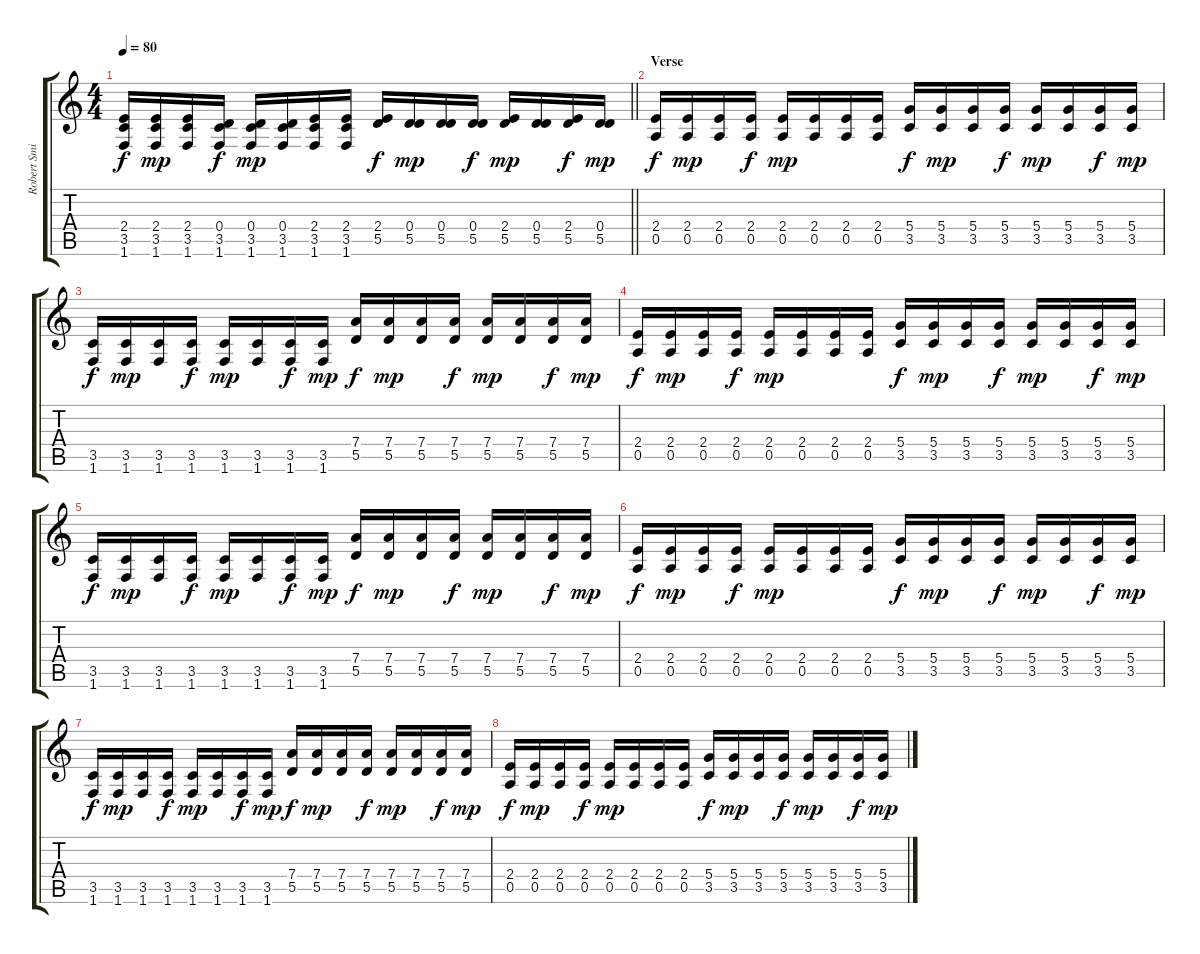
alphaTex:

\track ("Robert Smith 1" "Robert Smi") {instrument electricguitarclean}
\staff {score tabs}
\tuning (E4 B3 G3 D3 A2 E2) {hide}
\ts (4 4)
\tempo 80
\clef g2
\barLineRight lightlight
\ks c
(2.4 3.5 1.6).16{dy f} (2.4 3.5 1.6).16{dy mp} (2.4 3.5 1.6).16 (0.4 3.5 1.6).16{dy f} (0.4 3.5 1.6).16{dy mp} (0.4 3.5 1.6).16 (2.4 3.5 1.6).16 (2.4 3.5 1.6).16 (2.4 5.5).16{dy f} (0.4 5.5).16{dy mp} (0.4 5.5).16 (0.4 5.5).16{dy f} (2.4 5.5).16{dy mp} (0.4 5.5).16 (2.4 5.5).16{dy f} (0.4 5.5).16{dy mp} |
\section ("" "Verse")
(2.4 0.5).16{dy f} (2.4 0.5).16{dy mp} (2.4 0.5).16 (2.4 0.5).16{dy f} (2.4 0.5).16{dy mp} (2.4 0.5).16 (2.4 0.5).16 (2.4 0.5).16 (5.4 3.5).16{dy f} (5.4 3.5).16{dy mp} (5.4 3.5).16 (5.4 3.5).16{dy f} (5.4 3.5).16{dy mp} (5.4 3.5).16 (5.4 3.5).16{dy f} (5.4 3.5).16{dy mp} |
(3.5 1.6).16{dy f} (3.5 1.6).16{dy mp} (3.5 1.6).16 (3.5 1.6).16{dy f} (3.5 1.6).16{dy mp} (3.5 1.6).16 (3.5 1.6).16{dy f} (3.5 1.6).16{dy mp} (7.4 5.5).16{dy f} (7.4 5.5).16{dy mp} (7.4 5.5).16 (7.4 5.5).16{dy f} (7.4 5.5).16{dy mp} (7.4 5.5).16 (7.4 5.5).16{dy f} (7.4 5.5).16{dy mp} |
(2.4 0.5).16{dy f} (2.4 0.5).16{dy mp} (2.4 0.5).16 (2.4 0.5).16{dy f} (2.4 0.5).16{dy mp} (2.4 0.5).16 (2.4 0.5).16 (2.4 0.5).16 (5.4 3.5).16{dy f} (5.4 3.5).16{dy mp} (5.4 3.5).16 (5.4 3.5).16{dy f} (5.4 3.5).16{dy mp} (5.4 3.5).16 (5.4 3.5).16{dy f} (5.4 3.5).16{dy mp} |
(3.5 1.6).16{dy f} (3.5 1.6).16{dy mp} (3.5 1.6).16 (3.5 1.6).16{dy f} (3.5 1.6).16{dy mp} (3.5 1.6).16 (3.5 1.6).16{dy f} (3.5 1.6).16{dy mp} (7.4 5.5).16{dy f} (7.4 5.5).16{dy mp} (7.4 5.5).16 (7.4 5.5).16{dy f} (7.4 5.5).16{dy mp} (7.4 5.5).16 (7.4 5.5).16{dy f} (7.4 5.5).16{dy mp} |
(2.4 0.5).16{dy f} (2.4 0.5).16{dy mp} (2.4 0.5).16 (2.4 0.5).16{dy f} (2.4 0.5).16{dy mp} (2.4 0.5).16 (2.4 0.5).16 (2.4 0.5).16 (5.4 3.5).16{dy f} (5.4 3.5).16{dy mp} (5.4 3.5).16 (5.4 3.5).16{dy f} (5.4 3.5).16{dy mp} (5.4 3.5).16 (5.4 3.5).16{dy f} (5.4 3.5).16{dy mp} |
(3.5 1.6).16{dy f} (3.5 1.6).16{dy mp} (3.5 1.6).16 (3.5 1.6).16{dy f} (3.5 1.6).16{dy mp} (3.5 1.6).16 (3.5 1.6).16{dy f} (3.5 1.6).16{dy mp} (7.4 5.5).16{dy f} (7.4 5.5).16{dy mp} (7.4 5.5).16 (7.4 5.5).16{dy f} (7.4 5.5).16{dy mp} (7.4 5.5).16 (7.4 5.5).16{dy f} (7.4 5.5).16{dy mp} |
(2.4 0.5).16{dy f} (2.4 0.5).16{dy mp} (2.4 0.5).16 (2.4 0.5).16{dy f} (2.4 0.5).16{dy mp} (2.4 0.5).16 (2.4 0.5).16 (2.4 0.5).16 (5.4 3.5).16{dy f} (5.4 3.5).16{dy mp} (5.4 3.5).16 (5.4 3.5).16{dy f} (5.4 3.5).16{dy mp} (5.4 3.5).16 (5.4 3.5).16{dy f} (5.4 3.5).16{dy mp}
